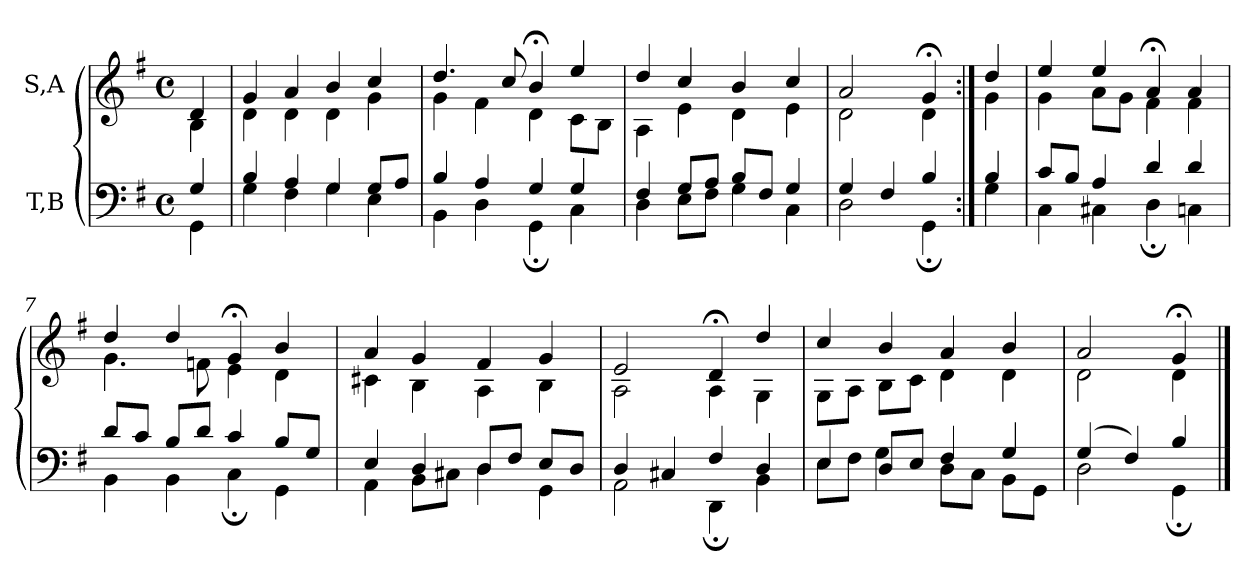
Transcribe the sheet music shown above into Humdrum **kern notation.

**kern	**kern
*part2	*part1
*staff2	*staff1
*I"T,B	*I"S,A
*clefF4	*clefG2
*k[f#]	*k[f#]
*M4/4	*M4/4
*met(c)	*met(c)
=	=
*^	*^
4G	4GG	4d	4B
=1	=1	=1	=1
4B	4G	4g	4d
4A	4F#	4a	4d
4G	4G	4b	4d
8GL	4E	4cc	4g
8AJ	.	.	.
=2	=2	=2	=2
4B	4BB	4.dd	4g
4A	4D	.	4f#
.	.	8cc	.
4G	4GG;	4b;<	4d
4G	4C	4ee	8cL
.	.	.	8BJ
=3	=3	=3	=3
4F#	4D	4dd	4A
8GL	8EL	4cc	4e
8AJ	8F#J	.	.
8BL	4G	4b	4d
8F#J	.	.	.
4G	4C	4cc	4e
=779	=779	=779	=779
4G	2D	2a	2d
4F#	.	.	.
4B	4GG;	4g;<	4d
=780:|!	=780:|!	=780:|!	=780:|!
4B	4G	4dd	4g
=6	=6	=6	=6
8cL	4C	4ee	4g
8BJ	.	.	.
4A	4C#X	4ee	8aL
.	.	.	8gJ
4d	4D;	4a;<	4f#
4d	4Cn	4a	4f#
=7	=7	=7	=7
8dL	4BB	4dd	4.g
8cJ	.	.	.
8BL	4BB	4dd	.
8dJ	.	.	8fn
4c	4C;	4g;<	4e
8BL	4GG	4b	4d
8GJ	.	.	.
=8	=8	=8	=8
4E	4AA	4a	4c#X
4D	8BBL	4g	4B
.	8C#XJ	.	.
8DL	4D	4f#	4A
8F#J	.	.	.
8EL	4GG	4g	4B
8DJ	.	.	.
=9	=9	=9	=9
4D	2AA	2e	2A
4C#X	.	.	.
4F#	4DD;	4d;<	4A
4D	4BB	4dd	4G
=10	=10	=10	=10
4E	8EL	4cc	8GL
.	8F#J	.	8AJ
8DL	4G	4b	8BL
8EJ	.	.	8cJ
4F#	8DL	4a	4d
.	8CJ	.	.
4G	8BBL	4b	4d
.	8GGJ	.	.
=11	=11	=11	=11
(>4G	2D	2a	2d
4F#)	.	.	.
4B	4GG;	4g;<	4d
*v	*v	*	*
*	*v	*v
==	==
*-	*-
